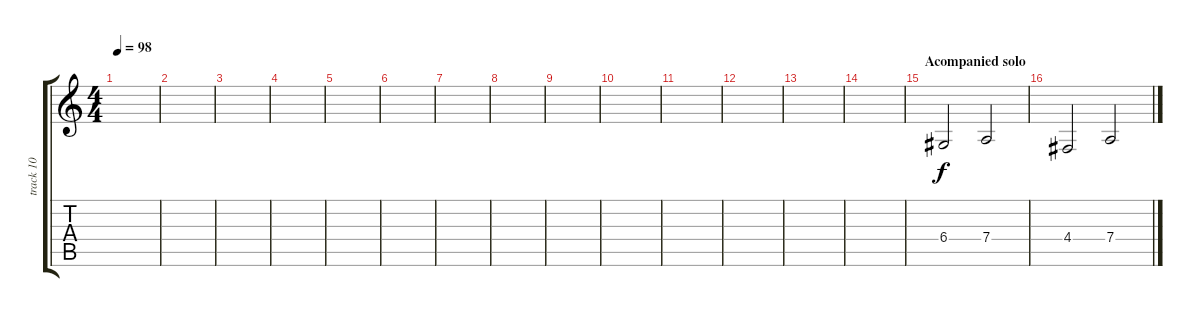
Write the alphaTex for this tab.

\track ("track 10" "track 10") {instrument stringensemble2}
\staff {score tabs}
\tuning (E4 B3 G3 D3 A2 E2) {hide}
\ts (4 4)
\tempo 98
\clef g2
\ks c
|
|
|
|
|
|
|
|
|
|
|
|
|
|
\section ("" "Acompanied solo")
6.4.2{volume 13 instrument synthstrings1} 7.4.2 |
4.4.2 7.4.2
